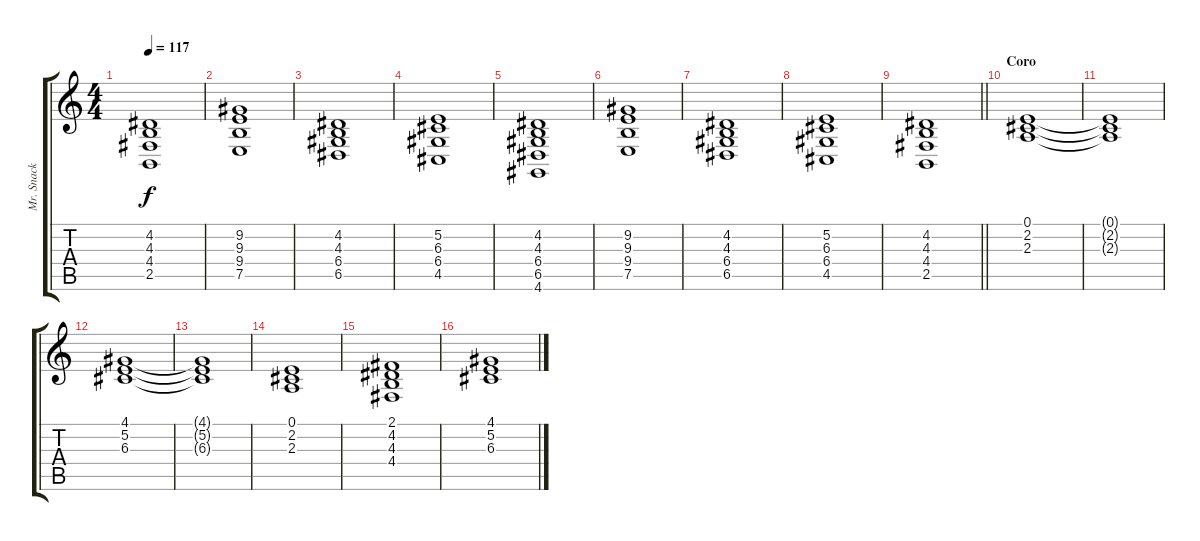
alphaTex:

\track ("Mr. Snack" "Mr. Snack") {instrument pad1newage}
\staff {score tabs}
\tuning (E4 B3 G3 D3 A2 E2) {hide}
\ts (4 4)
\tempo 117
\clef g2
\ks c
(4.2 4.3 4.4 2.5).1{dy f} |
(9.2 9.3 9.4 7.5).1 |
(4.2 4.3 6.4 6.5).1 |
(5.2 6.3 6.4 4.5).1 |
(4.2 4.3 6.4 6.5 4.6).1 |
(9.2 9.3 9.4 7.5).1 |
(4.2 4.3 6.4 6.5).1 |
(5.2 6.3 6.4 4.5).1 |
\barLineRight lightlight
(4.2 4.3 4.4 2.5).1 |
\section ("" "Coro")
(0.1 2.2 2.3).1 |
(0.1{t} 2.2{t} 2.3{t}).1 |
(4.1 5.2 6.3).1 |
(4.1{t} 5.2{t} 6.3{t}).1 |
(0.1 2.2 2.3).1 |
(2.1 4.2 4.3 4.4).1 |
(4.1 5.2 6.3).1
